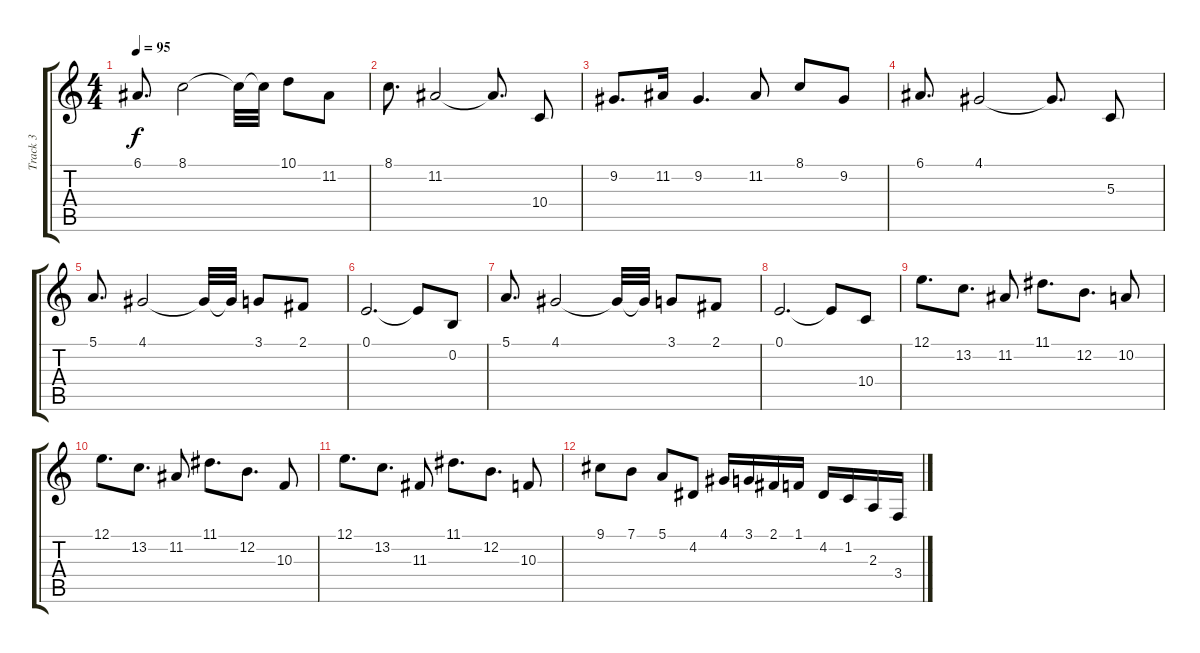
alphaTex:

\track ("Track 3" "Track 3") {instrument lead1square}
\staff {score tabs}
\tuning (E4 B3 G3 D3 A2 E2) {hide}
\ts (4 4)
\tempo 95
\clef g2
\ks c
6.1.8{d dy f} 8.1.2 8.1{t}.32 8.1{t}.32 10.1.8 11.2.8 |
8.1.8{d} 11.2.2 11.2{t}.8{d} 10.4.8 |
9.2.8{d} 11.2.16 9.2.4{d} 11.2.8 8.1.8 9.2.8 |
6.1.8{d} 4.1.2 4.1{t}.8{d} 5.3.8 |
5.1.8{d} 4.1.2 4.1{t}.32 4.1{t}.32 3.1.8 2.1.8 |
0.1.2{d} 0.1{t}.8 0.2.8 |
5.1.8{d} 4.1.2 4.1{t}.32 4.1{t}.32 3.1.8 2.1.8 |
0.1.2{d} 0.1{t}.8 10.4.8 |
12.1.8{d} 13.2.8{d} 11.2.8 11.1.8{d} 12.2.8{d} 10.2.8 |
12.1.8{d} 13.2.8{d} 11.2.8 11.1.8{d} 12.2.8{d} 10.3.8 |
12.1.8{d} 13.2.8{d} 11.3.8 11.1.8{d} 12.2.8{d} 10.3.8 |
9.1.8 7.1.8 5.1.8 4.2.8 4.1.16 3.1.16 2.1.16 1.1.16 4.2.16 1.2.16 2.3.16 3.4.16
